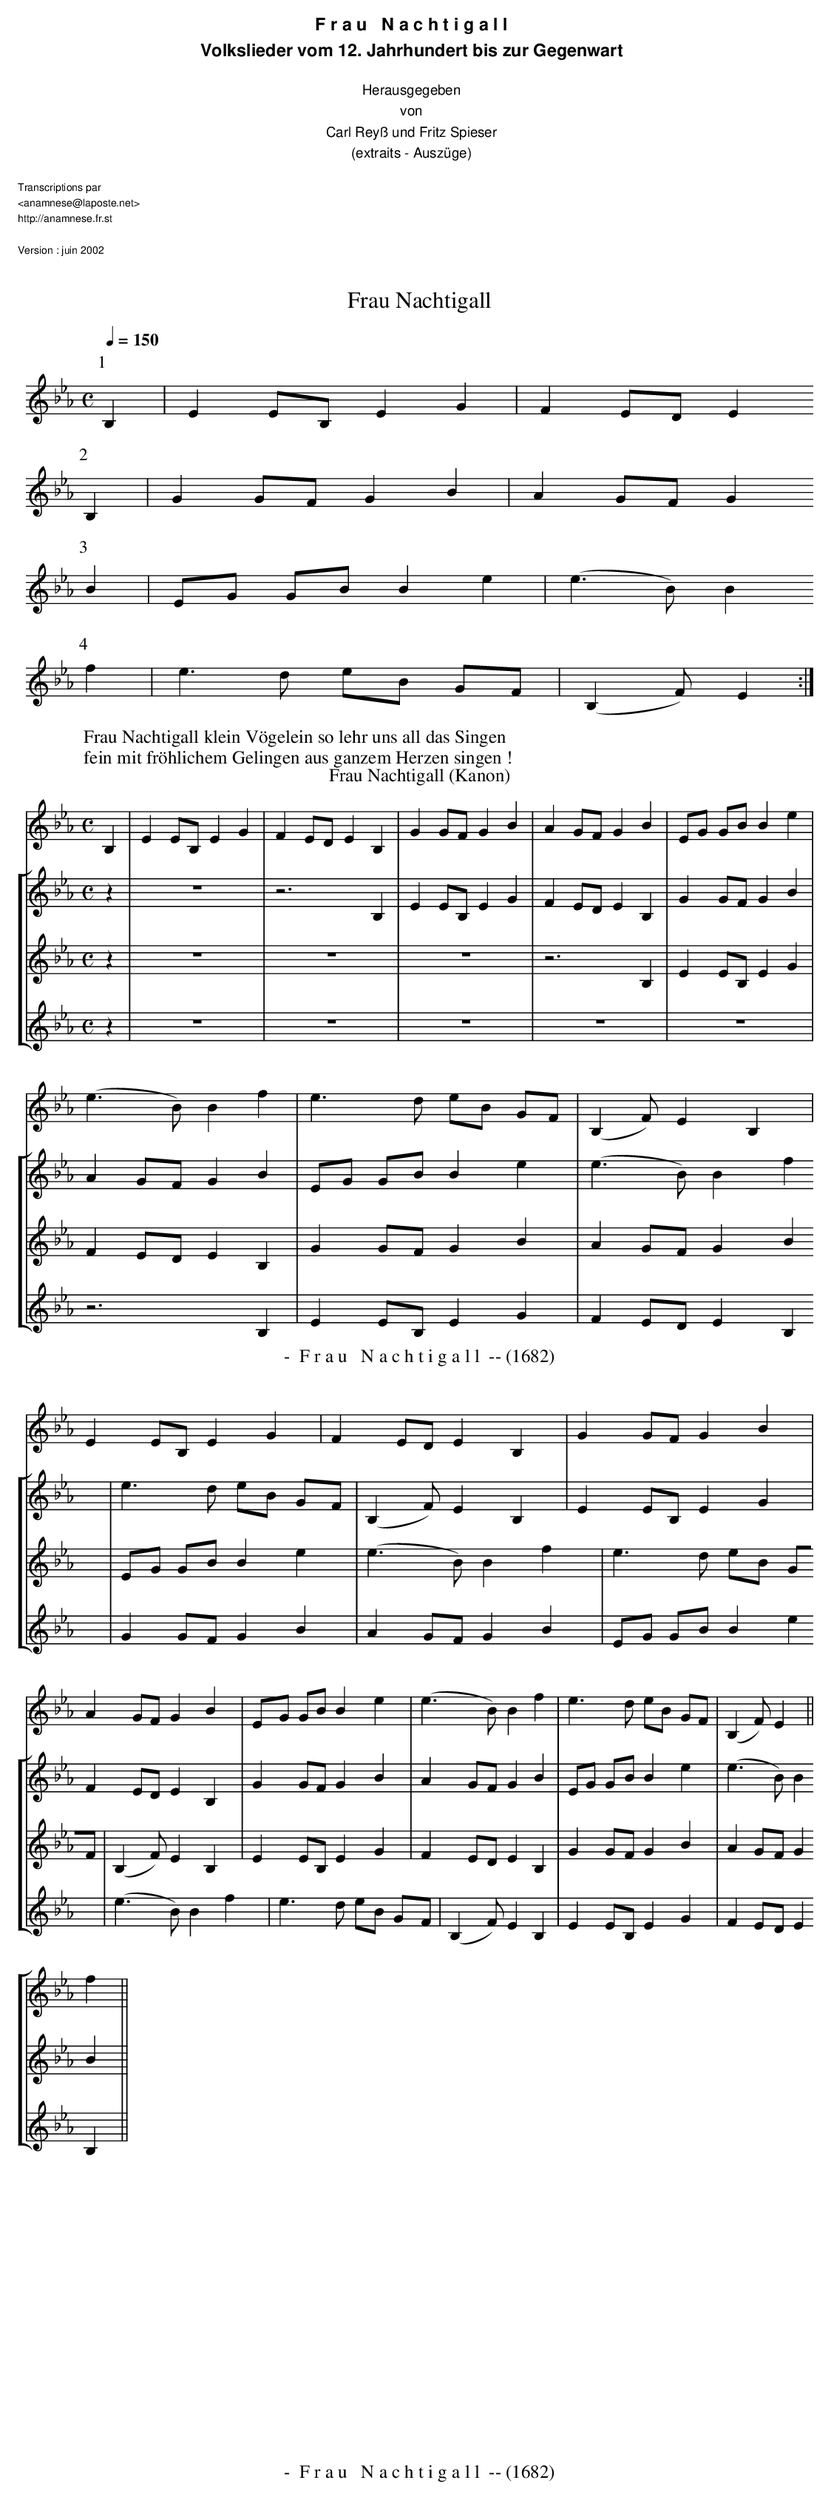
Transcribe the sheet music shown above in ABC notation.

X:1
T:Frau Nachtigall
M:C
L:1/4
Q:1/4=150
K:Eb
P:1
 B, | EE/B,/ EG | FE/D/ E
P:2
B, | GG/F/ GB | AG/F/ G
P:3
B | E/G/ G/B/ Be | (e>B) B
P:4
f | e>d e/B/ G/F/ | (B,F/) E :|
W:Frau Nachtigall klein Vögelein so lehr uns all das Singen
W:fein mit fröhlichem Gelingen aus ganzem Herzen singen !
T:Frau Nachtigall (Kanon)
%%staves 1 [2 3 4]
V:1
 B, | EE/B,/ EG | FE/D/ EB, | GG/F/ GB | AG/F/ GB | E/G/ G/B/ Be | (e>B) Bf | e>d e/B/ G/F/ | (B,F/) E B, | EE/B,/ EG | FE/D/ EB, | GG/F/ GB | AG/F/ GB | E/G/ G/B/ Be | (e>B) Bf | e>d e/B/ G/F/ | (B,F/) E ||
V:2
z | z4 | z3 B, | EE/B,/ EG | FE/D/ EB, | GG/F/ GB | AG/F/ GB | E/G/ G/B/ Be | (e>B) Bf | e>d e/B/ G/F/ | (B,F/) E B, | EE/B,/ EG | FE/D/ EB, | GG/F/ GB | AG/F/ GB | E/G/ G/B/ Be | (e>B) Bf ||
V:3
z | z4 |  z4 |  z4 | z3 B, | EE/B,/ EG | FE/D/ EB, | GG/F/ GB | AG/F/ GB | E/G/ G/B/ Be | (e>B) Bf | e>d e/B/ G/F/ | (B,F/) E B, | EE/B,/ EG | FE/D/ EB, | GG/F/ GB | AG/F/ GB ||
V:4
z | z4 |  z4 |  z4 |   z4 |  z4 | z3  B, | EE/B,/ EG | FE/D/ EB, | GG/F/ GB | AG/F/ GB | E/G/ G/B/ Be | (e>B) Bf | e>d e/B/ G/F/ | (B,F/) E B, | EE/B,/ EG | FE/D/ EB,||
